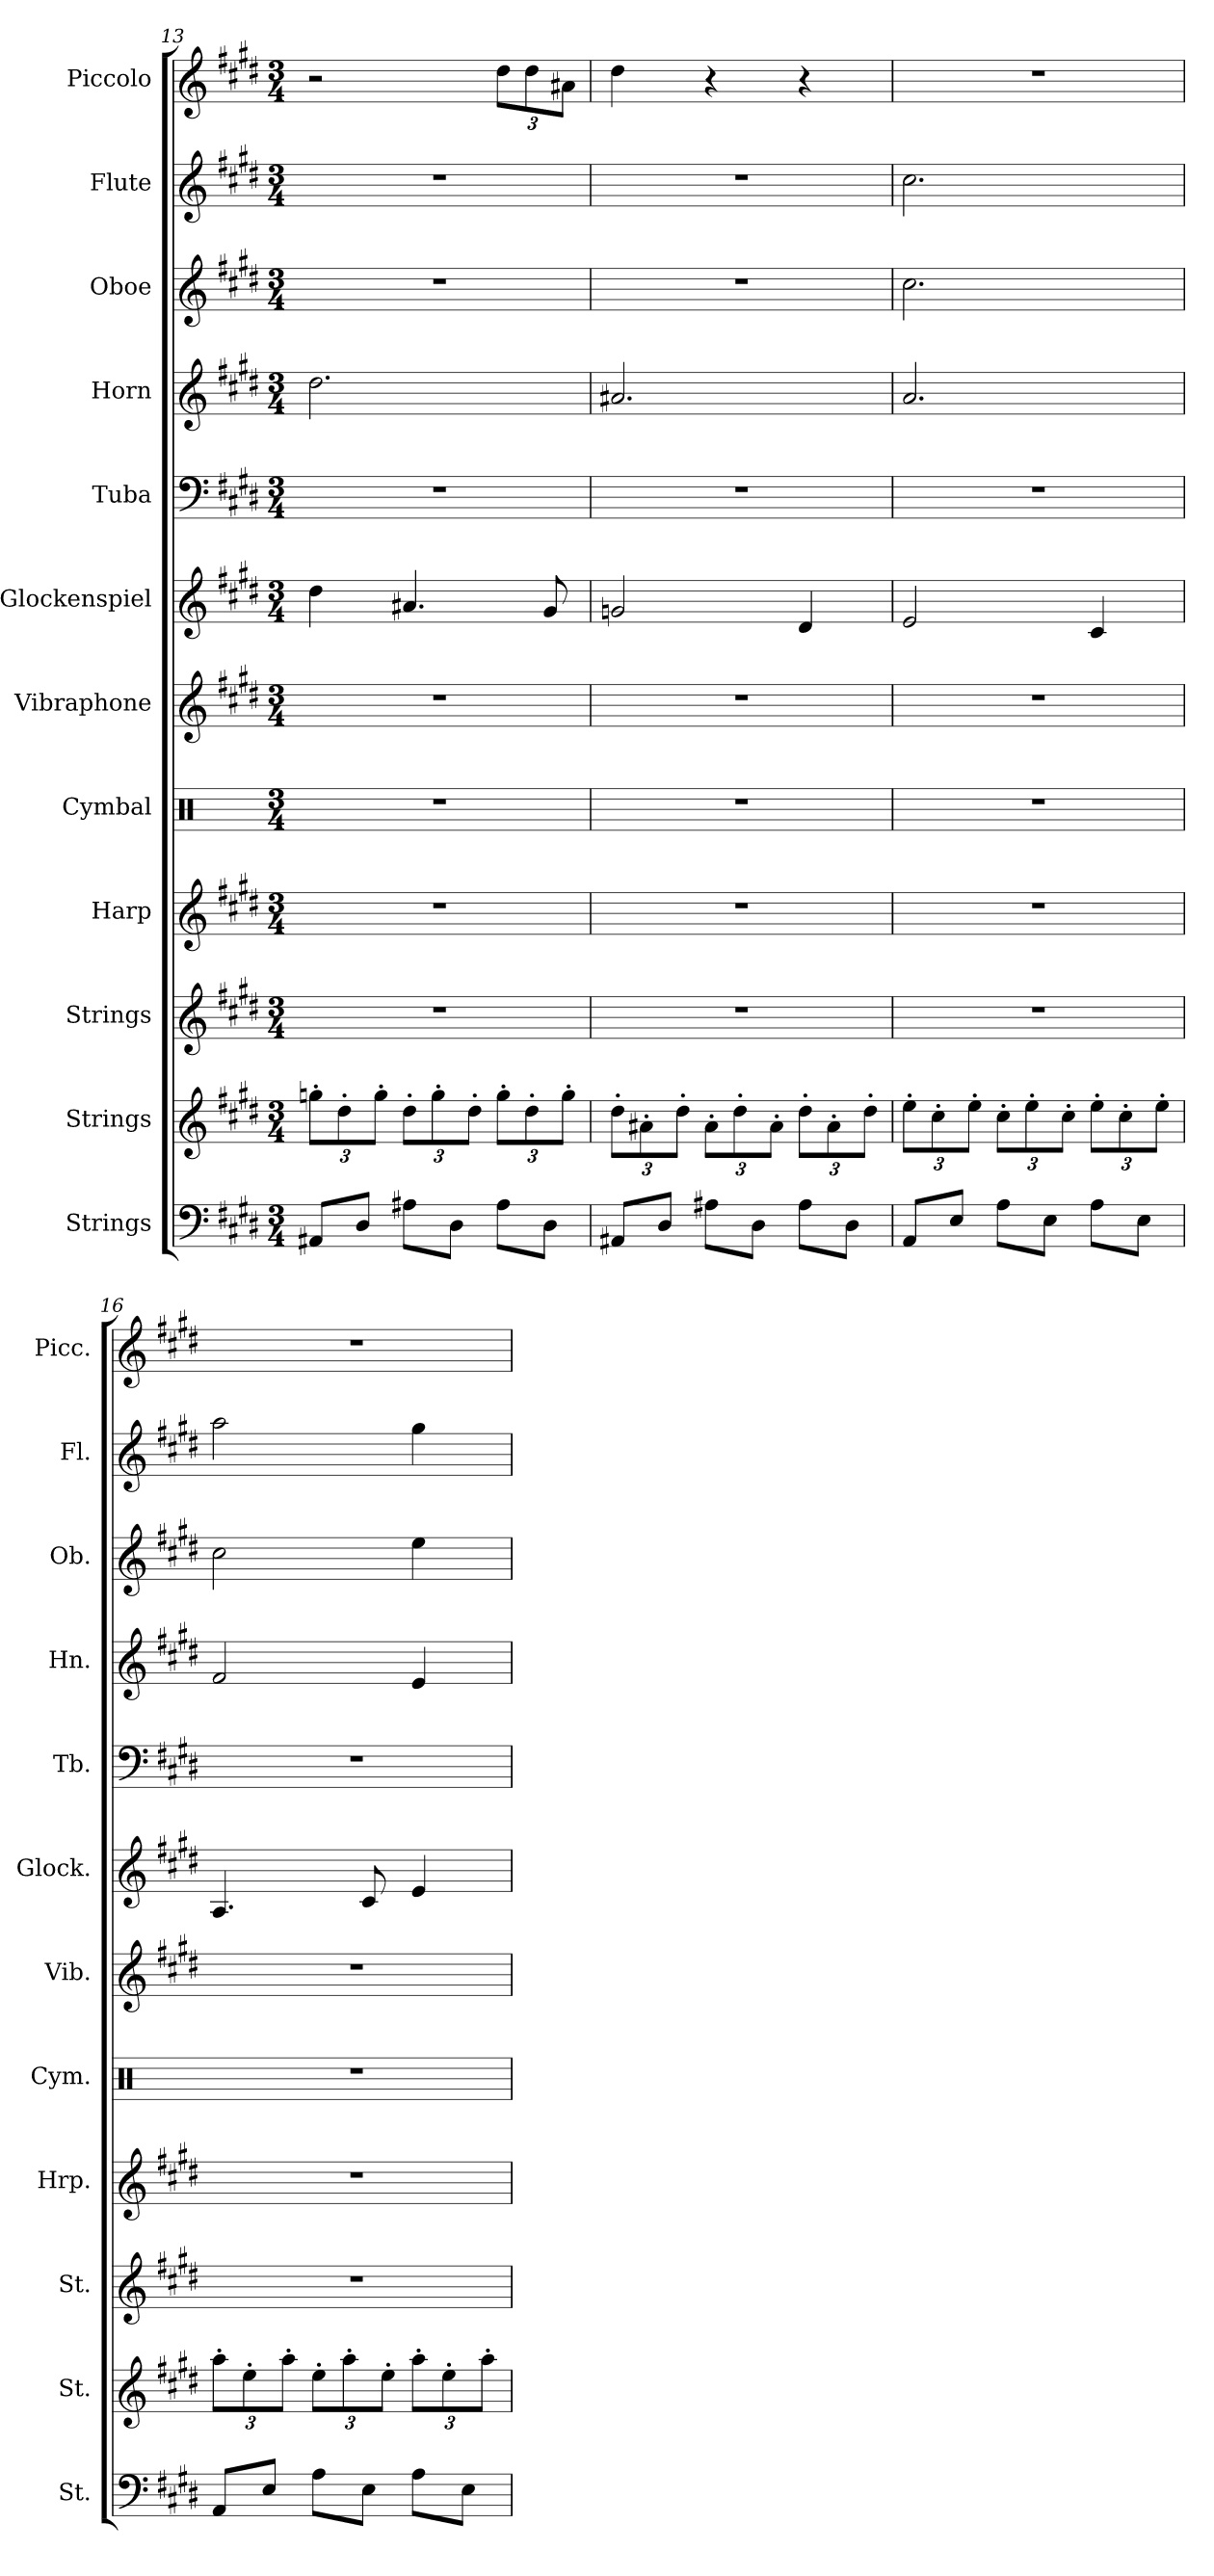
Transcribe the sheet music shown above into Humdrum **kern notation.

**kern	**kern	**kern	**kern	**kern	**kern	**kern	**kern	**kern	**kern	**kern	**kern
*part12	*part11	*part10	*part9	*part8	*part7	*part6	*part5	*part4	*part3	*part2	*part1
*staff12	*staff11	*staff10	*staff9	*staff8	*staff7	*staff6	*staff5	*staff4	*staff3	*staff2	*staff1
*I"Strings	*I"Strings	*I"Strings	*I"Harp	*I"Cymbal	*I"Vibraphone	*I"Glockenspiel	*I"Tuba	*I"Horn	*I"Oboe	*I"Flute	*I"Piccolo
*I'St.	*I'St.	*I'St.	*I'Hrp.	*I'Cym.	*I'Vib.	*I'Glock.	*I'Tb.	*I'Hn.	*I'Ob.	*I'Fl.	*I'Picc.
!!LO:LB:g=z
*clefF4	*clefG2	*clefG2	*clefG2	*clefX	*clefG2	*clefG2	*clefF4	*clefG2	*clefG2	*clefG2	*clefG2
*	*	*	*	*	*	*ITrd-14c-24	*	*ITrd7c12	*	*	*ITrd-7c-12
*k[f#c#g#d#]	*k[f#c#g#d#]	*k[f#c#g#d#]	*k[f#c#g#d#]	*k[]	*k[f#c#g#d#]	*k[f#c#g#d#]	*k[f#c#g#d#]	*k[f#c#g#d#]	*k[f#c#g#d#]	*k[f#c#g#d#]	*k[f#c#g#d#]
*M3/4	*M3/4	*M3/4	*M3/4	*M3/4	*M3/4	*M3/4	*M3/4	*M3/4	*M3/4	*M3/4	*M3/4
*	*Xbrackettup	*	*	*	*	*	*	*	*	*	*
=13	=13	=13	=13	=13	=13	=13	=13	=13	=13	=13	=13
8AA#X/L	12ggn'\L	2.r	2.r	2.r	2.r	4dddd#\	2.r	2.d#\	2.r	2.r	2r
.	12dd#'\	.	.	.	.	.	.	.	.	.	.
8D#/J	.	.	.	.	.	.	.	.	.	.	.
.	12gg'\J	.	.	.	.	.	.	.	.	.	.
8A#X\L	12dd#'\L	.	.	.	.	4.aaa#X/	.	.	.	.	.
.	12gg'\	.	.	.	.	.	.	.	.	.	.
8D#\J	.	.	.	.	.	.	.	.	.	.	.
.	12dd#'\J	.	.	.	.	.	.	.	.	.	.
*	*	*	*	*	*	*	*	*	*	*	*Xbrackettup
8A#\L	12gg'\L	.	.	.	.	.	.	.	.	.	12ddd#\L
.	12dd#'\	.	.	.	.	.	.	.	.	.	12ddd#\
8D#\J	.	.	.	.	.	8ggg#/	.	.	.	.	.
.	12gg'\J	.	.	.	.	.	.	.	.	.	12aa#X\J
=14	=14	=14	=14	=14	=14	=14	=14	=14	=14	=14	=14
8AA#X/L	12dd#'\L	2.r	2.r	2.r	2.r	2gggn/	2.r	2.A#X/	2.r	2.r	4ddd#\
.	12a#X'\	.	.	.	.	.	.	.	.	.	.
8D#/J	.	.	.	.	.	.	.	.	.	.	.
.	12dd#'\J	.	.	.	.	.	.	.	.	.	.
8A#X\L	12a#'\L	.	.	.	.	.	.	.	.	.	4r
.	12dd#'\	.	.	.	.	.	.	.	.	.	.
8D#\J	.	.	.	.	.	.	.	.	.	.	.
.	12a#'\J	.	.	.	.	.	.	.	.	.	.
8A#\L	12dd#'\L	.	.	.	.	4ddd#/	.	.	.	.	4r
.	12a#'\	.	.	.	.	.	.	.	.	.	.
8D#\J	.	.	.	.	.	.	.	.	.	.	.
.	12dd#'\J	.	.	.	.	.	.	.	.	.	.
=15	=15	=15	=15	=15	=15	=15	=15	=15	=15	=15	=15
8AA/L	12ee'\L	2.r	2.r	2.r	2.r	2eee/	2.r	2.A/	2.cc#\	2.cc#\	2.r
.	12cc#'\	.	.	.	.	.	.	.	.	.	.
8E/J	.	.	.	.	.	.	.	.	.	.	.
.	12ee'\J	.	.	.	.	.	.	.	.	.	.
8A\L	12cc#'\L	.	.	.	.	.	.	.	.	.	.
.	12ee'\	.	.	.	.	.	.	.	.	.	.
8E\J	.	.	.	.	.	.	.	.	.	.	.
.	12cc#'\J	.	.	.	.	.	.	.	.	.	.
8A\L	12ee'\L	.	.	.	.	4ccc#/	.	.	.	.	.
.	12cc#'\	.	.	.	.	.	.	.	.	.	.
8E\J	.	.	.	.	.	.	.	.	.	.	.
.	12ee'\J	.	.	.	.	.	.	.	.	.	.
=16	=16	=16	=16	=16	=16	=16	=16	=16	=16	=16	=16
8AA/L	12aa'\L	2.r	2.r	2.r	2.r	4.aa/	2.r	2F#/	2cc#\	2aa\	2.r
.	12ee'\	.	.	.	.	.	.	.	.	.	.
8E/J	.	.	.	.	.	.	.	.	.	.	.
.	12aa'\J	.	.	.	.	.	.	.	.	.	.
8A\L	12ee'\L	.	.	.	.	.	.	.	.	.	.
.	12aa'\	.	.	.	.	.	.	.	.	.	.
8E\J	.	.	.	.	.	8ccc#/	.	.	.	.	.
.	12ee'\J	.	.	.	.	.	.	.	.	.	.
8A\L	12aa'\L	.	.	.	.	4eee/	.	4E/	4ee\	4gg#\	.
.	12ee'\	.	.	.	.	.	.	.	.	.	.
8E\J	.	.	.	.	.	.	.	.	.	.	.
.	12aa'\J	.	.	.	.	.	.	.	.	.	.
=	=	=	=	=	=	=	=	=	=	=	=
*-	*-	*-	*-	*-	*-	*-	*-	*-	*-	*-	*-
